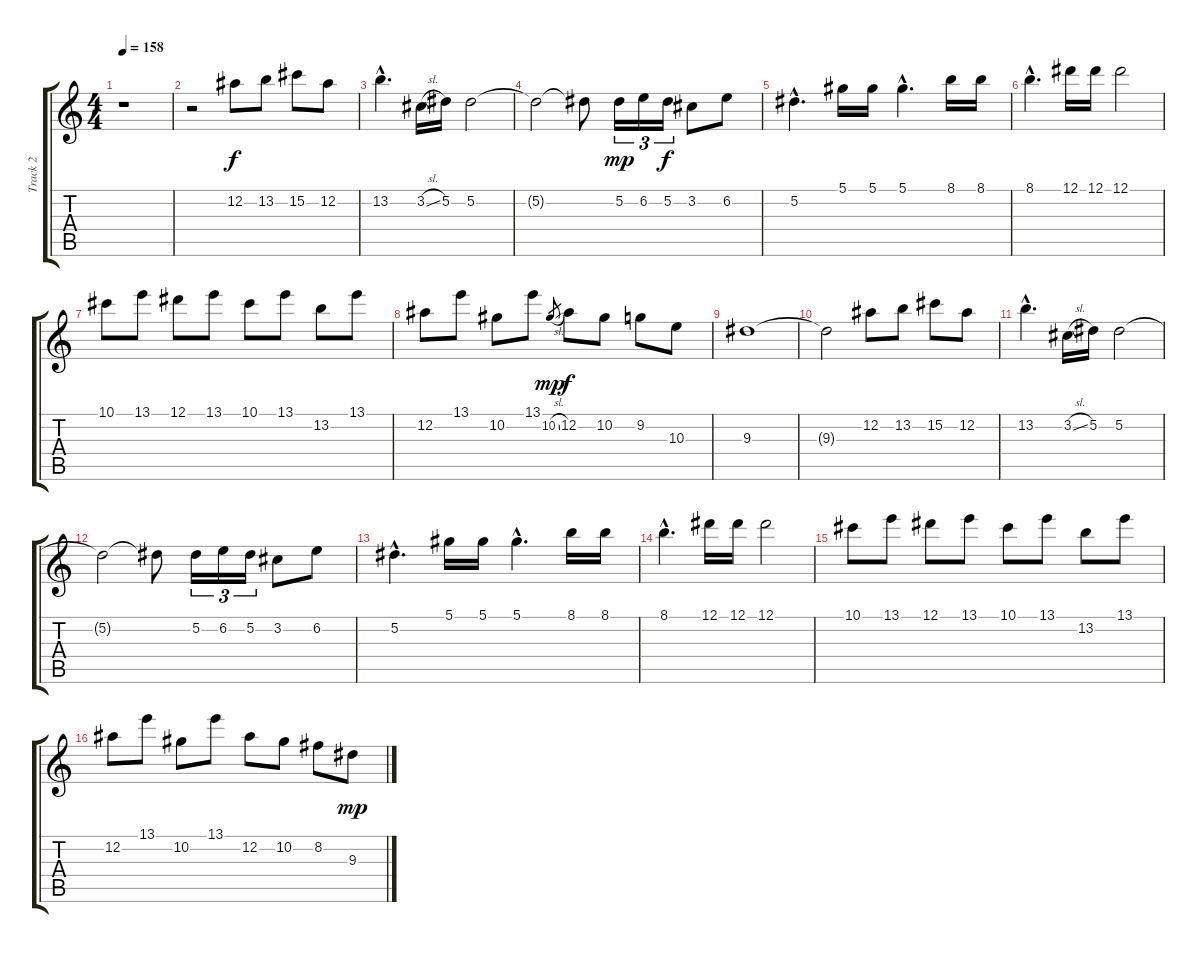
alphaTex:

\track ("Track 2" "Track 2") {instrument acousticguitarnylon}
\staff {score tabs}
\tuning (Eb4 Bb3 Gb3 Db3 Ab2 Eb2) {hide}
\ts (4 4)
\tempo 158
\clef g2
\ks c
r.1{dy f instrument acousticguitarnylon} |
r.2 12.2.8 13.2.8 15.2.8 12.2.8 |
13.2{hac}.4{d} 3.2{sl}.16 5.2.16 5.2.2 |
5.2{t}.2 5.2{t}.8 5.2.16{tu (3 2) dy mp} 6.2.16{tu (3 2)} 5.2.16{tu (3 2) dy f} 3.2.8 6.2.8 |
5.2{hac}.4{d} 5.1.16 5.1.16 5.1{hac}.4{d} 8.1.16 8.1.16 |
8.1{hac}.4{d} 12.1.16 12.1.16 12.1.2 |
10.1.8 13.1.8 12.1.8 13.1.8 10.1.8 13.1.8 13.2.8 13.1.8 |
12.2.8 13.1.8 10.2.8 13.1.8 10.2{sl}.8{gr dy mp} 12.2.8{dy f} 10.2.8 9.2.8 10.3.8 |
9.3.1 |
9.3{t}.2 12.2.8 13.2.8 15.2.8 12.2.8 |
13.2{hac}.4{d} 3.2{sl}.16 5.2.16 5.2.2 |
5.2{t}.2 5.2{t}.8 5.2.16{tu (3 2)} 6.2.16{tu (3 2)} 5.2.16{tu (3 2)} 3.2.8 6.2.8 |
5.2{hac}.4{d} 5.1.16 5.1.16 5.1{hac}.4{d} 8.1.16 8.1.16 |
8.1{hac}.4{d} 12.1.16 12.1.16 12.1.2 |
10.1.8 13.1.8 12.1.8 13.1.8 10.1.8 13.1.8 13.2.8 13.1.8 |
12.2.8 13.1.8 10.2.8 13.1.8 12.2.8 10.2.8 8.2.8 9.3.8{dy mp}
